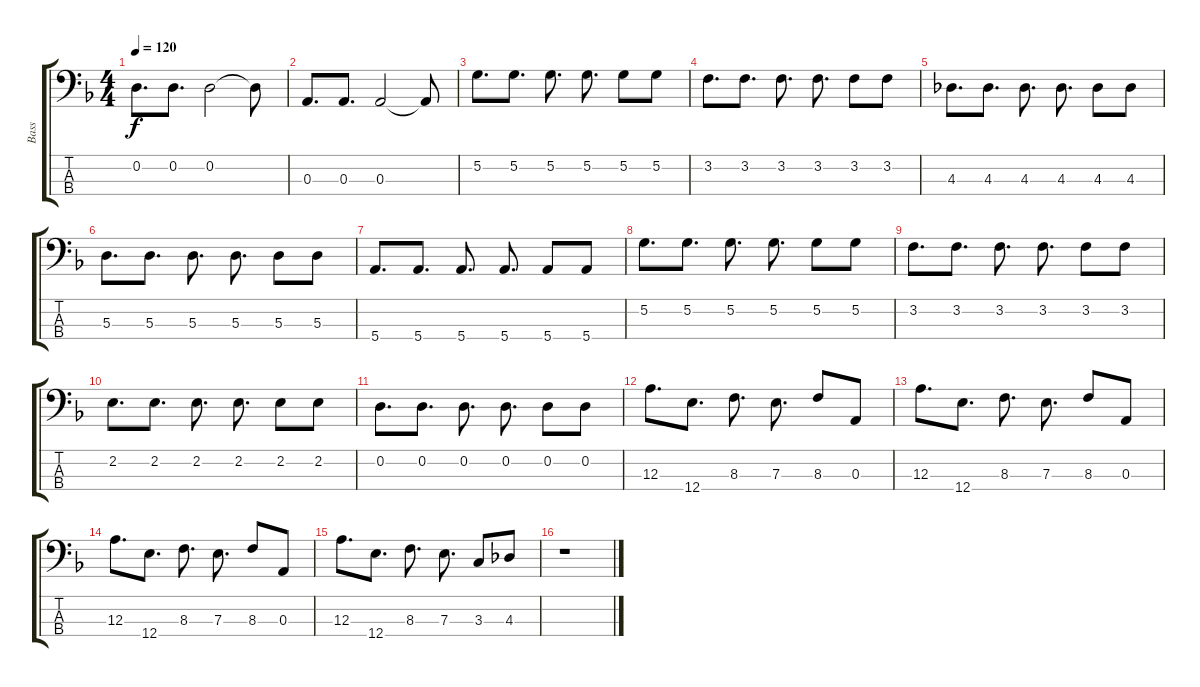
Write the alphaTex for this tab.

\track ("Bass" "Bass") {instrument electricbassfinger}
\staff {score tabs}
\tuning (G2 D2 A1 E1) {hide}
\ts (4 4)
\tempo 120
\clef f4
\ks f
0.2.8{d dy f} 0.2.8{d} 0.2.2 0.2{t}.8 |
0.3.8{d} 0.3.8{d} 0.3.2 0.3{t}.8 |
5.2.8{d} 5.2.8{d} 5.2.8{d} 5.2.8{d} 5.2.8 5.2.8 |
3.2.8{d} 3.2.8{d} 3.2.8{d} 3.2.8{d} 3.2.8 3.2.8 |
4.3.8{d} 4.3.8{d} 4.3.8{d} 4.3.8{d} 4.3.8 4.3.8 |
5.3.8{d} 5.3.8{d} 5.3.8{d} 5.3.8{d} 5.3.8 5.3.8 |
5.4.8{d} 5.4.8{d} 5.4.8{d} 5.4.8{d} 5.4.8 5.4.8 |
5.2.8{d} 5.2.8{d} 5.2.8{d} 5.2.8{d} 5.2.8 5.2.8 |
3.2.8{d} 3.2.8{d} 3.2.8{d} 3.2.8{d} 3.2.8 3.2.8 |
2.2.8{d} 2.2.8{d} 2.2.8{d} 2.2.8{d} 2.2.8 2.2.8 |
0.2.8{d} 0.2.8{d} 0.2.8{d} 0.2.8{d} 0.2.8 0.2.8 |
12.3.8{d} 12.4.8{d} 8.3.8{d} 7.3.8{d} 8.3.8 0.3.8 |
12.3.8{d} 12.4.8{d} 8.3.8{d} 7.3.8{d} 8.3.8 0.3.8 |
12.3.8{d} 12.4.8{d} 8.3.8{d} 7.3.8{d} 8.3.8 0.3.8 |
12.3.8{d} 12.4.8{d} 8.3.8{d} 7.3.8{d} 3.3.8 4.3.8 |
r.1
